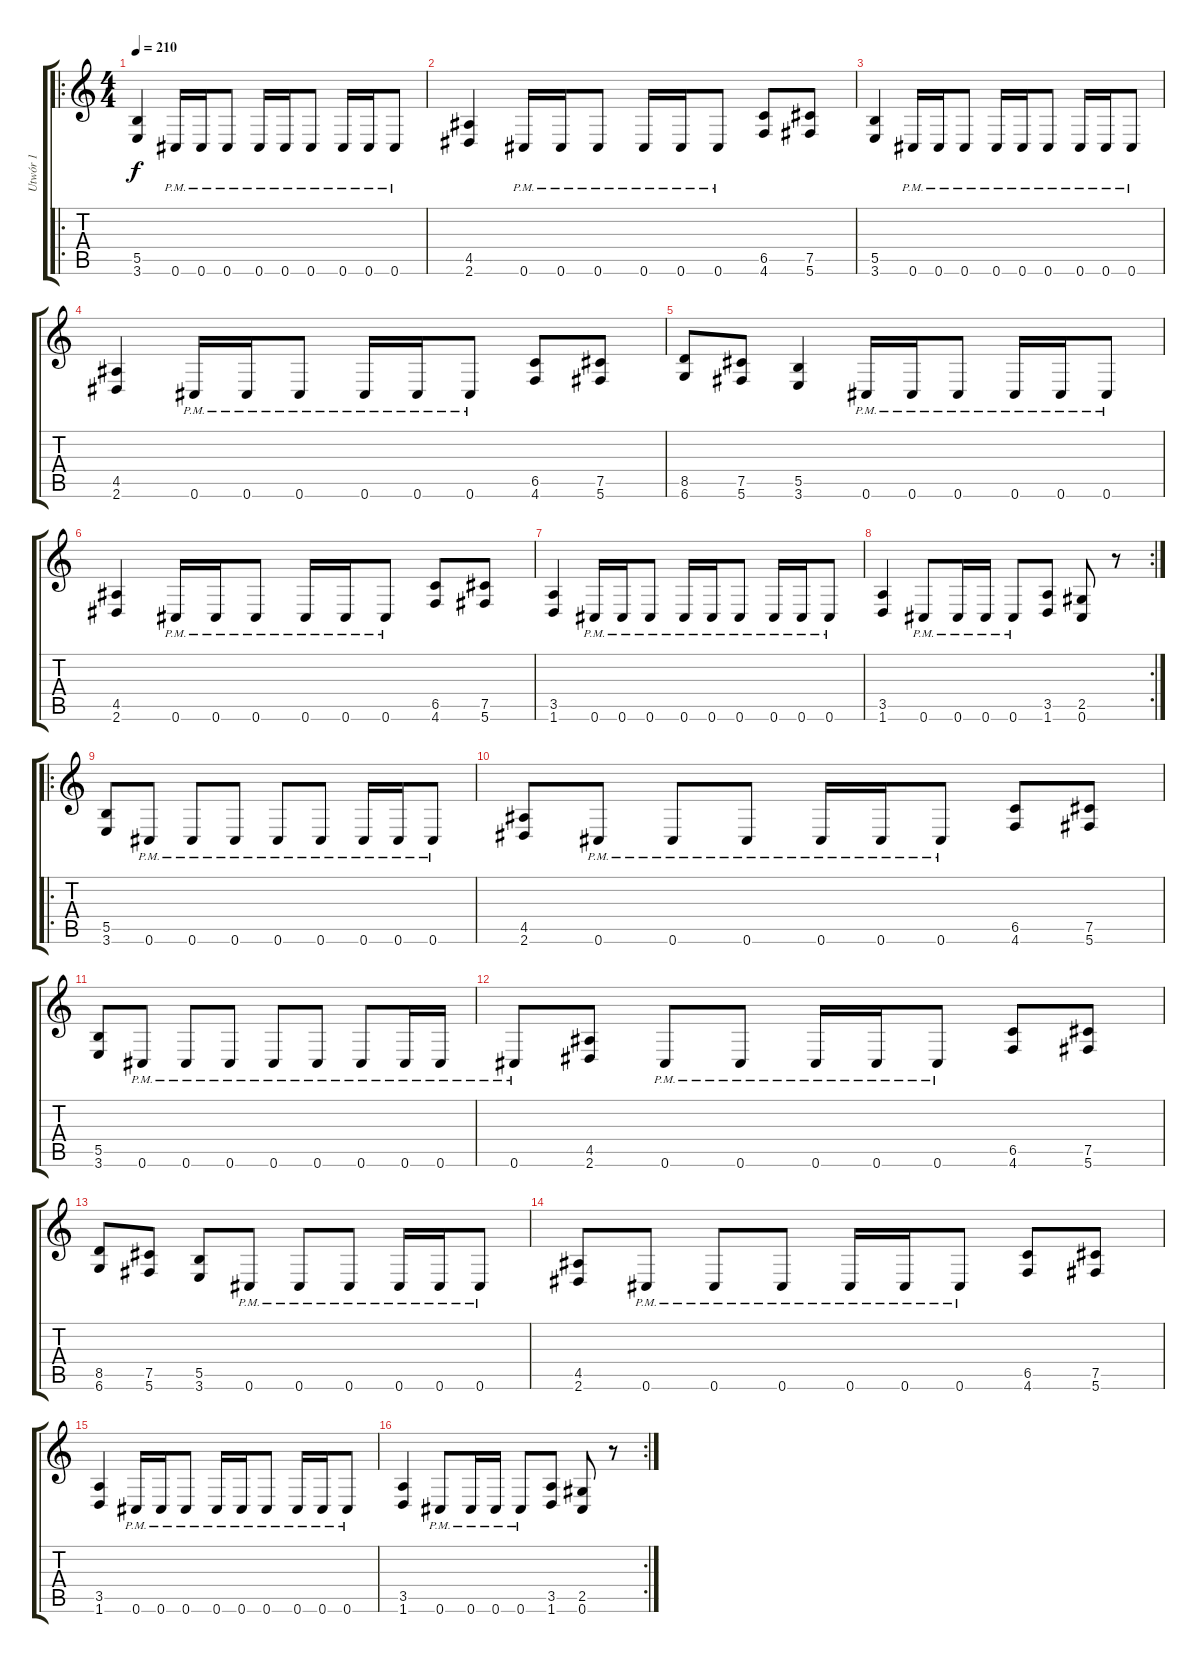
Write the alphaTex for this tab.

\track ("Utwór 1" "Utwór 1") {instrument distortionguitar}
\staff {score tabs}
\tuning (Db4 Ab3 E3 B2 Gb2 Db2) {hide}
\ro
\ts (4 4)
\tempo 210
\clef g2
\ks c
(5.5 3.6).4{dy f} 0.6{pm}.16 0.6{pm}.16 0.6{pm}.8 0.6{pm}.16 0.6{pm}.16 0.6{pm}.8 0.6{pm}.16 0.6{pm}.16 0.6{pm}.8 |
(4.5 2.6).4 0.6{pm}.16 0.6{pm}.16 0.6{pm}.8 0.6{pm}.16 0.6{pm}.16 0.6{pm}.8 (6.5 4.6).8 (7.5 5.6).8 |
(5.5 3.6).4 0.6{pm}.16 0.6{pm}.16 0.6{pm}.8 0.6{pm}.16 0.6{pm}.16 0.6{pm}.8 0.6{pm}.16 0.6{pm}.16 0.6{pm}.8 |
(4.5 2.6).4 0.6{pm}.16 0.6{pm}.16 0.6{pm}.8 0.6{pm}.16 0.6{pm}.16 0.6{pm}.8 (6.5 4.6).8 (7.5 5.6).8 |
(8.5 6.6).8 (7.5 5.6).8 (5.5 3.6).4 0.6{pm}.16 0.6{pm}.16 0.6{pm}.8 0.6{pm}.16 0.6{pm}.16 0.6{pm}.8 |
(4.5 2.6).4 0.6{pm}.16 0.6{pm}.16 0.6{pm}.8 0.6{pm}.16 0.6{pm}.16 0.6{pm}.8 (6.5 4.6).8 (7.5 5.6).8 |
(3.5 1.6).4 0.6{pm}.16 0.6{pm}.16 0.6{pm}.8 0.6{pm}.16 0.6{pm}.16 0.6{pm}.8 0.6{pm}.16 0.6{pm}.16 0.6{pm}.8 |
\rc 2
(3.5 1.6).4 0.6{pm}.8 0.6{pm}.16 0.6{pm}.16 0.6{pm}.8 (3.5 1.6).8 (2.5 0.6).8 r.8 |
\ro
(5.5 3.6).8 0.6{pm}.8 0.6{pm}.8 0.6{pm}.8 0.6{pm}.8 0.6{pm}.8 0.6{pm}.16 0.6{pm}.16 0.6{pm}.8 |
(4.5 2.6).8 0.6{pm}.8 0.6{pm}.8 0.6{pm}.8 0.6{pm}.16 0.6{pm}.16 0.6{pm}.8 (6.5 4.6).8 (7.5 5.6).8 |
(5.5 3.6).8 0.6{pm}.8 0.6{pm}.8 0.6{pm}.8 0.6{pm}.8 0.6{pm}.8 0.6{pm}.8 0.6{pm}.16 0.6{pm}.16 |
0.6{pm}.8 (4.5 2.6).8 0.6{pm}.8 0.6{pm}.8 0.6{pm}.16 0.6{pm}.16 0.6{pm}.8 (6.5 4.6).8 (7.5 5.6).8 |
(8.5 6.6).8 (7.5 5.6).8 (5.5 3.6).8 0.6{pm}.8 0.6{pm}.8 0.6{pm}.8 0.6{pm}.16 0.6{pm}.16 0.6{pm}.8 |
(4.5 2.6).8 0.6{pm}.8 0.6{pm}.8 0.6{pm}.8 0.6{pm}.16 0.6{pm}.16 0.6{pm}.8 (6.5 4.6).8 (7.5 5.6).8 |
(3.5 1.6).4 0.6{pm}.16 0.6{pm}.16 0.6{pm}.8 0.6{pm}.16 0.6{pm}.16 0.6{pm}.8 0.6{pm}.16 0.6{pm}.16 0.6{pm}.8 |
\rc 2
(3.5 1.6).4 0.6{pm}.8 0.6{pm}.16 0.6{pm}.16 0.6{pm}.8 (3.5 1.6).8 (2.5 0.6).8 r.8
